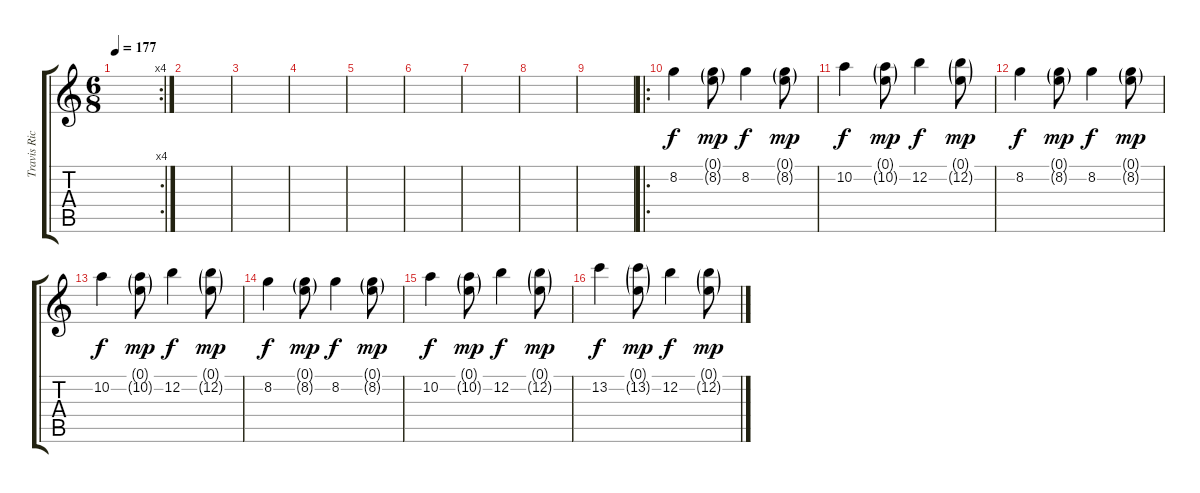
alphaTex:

\track ("Travis Richter (Slight Dist.)" "Travis Ric") {instrument distortionguitar}
\staff {score tabs}
\tuning (E4 B3 G3 D3 A2 D2) {hide}
\rc 4
\ts (6 8)
\tempo 177
\clef g2
\ks c
|
|
|
|
|
|
|
|
|
\ro
8.2.4 (0.1{g} 8.2{g}).8{dy mp} 8.2.4{dy f} (0.1{g} 8.2{g}).8{dy mp} |
10.2.4{dy f} (0.1{g} 10.2{g}).8{dy mp} 12.2.4{dy f} (0.1{g} 12.2{g}).8{dy mp} |
8.2.4{dy f} (0.1{g} 8.2{g}).8{dy mp} 8.2.4{dy f} (0.1{g} 8.2{g}).8{dy mp} |
10.2.4{dy f} (0.1{g} 10.2{g}).8{dy mp} 12.2.4{dy f} (0.1{g} 12.2{g}).8{dy mp} |
8.2.4{dy f} (0.1{g} 8.2{g}).8{dy mp} 8.2.4{dy f} (0.1{g} 8.2{g}).8{dy mp} |
10.2.4{dy f} (0.1{g} 10.2{g}).8{dy mp} 12.2.4{dy f} (0.1{g} 12.2{g}).8{dy mp} |
13.2.4{dy f} (0.1{g} 13.2{g}).8{dy mp} 12.2.4{dy f} (0.1{g} 12.2{g}).8{dy mp}
